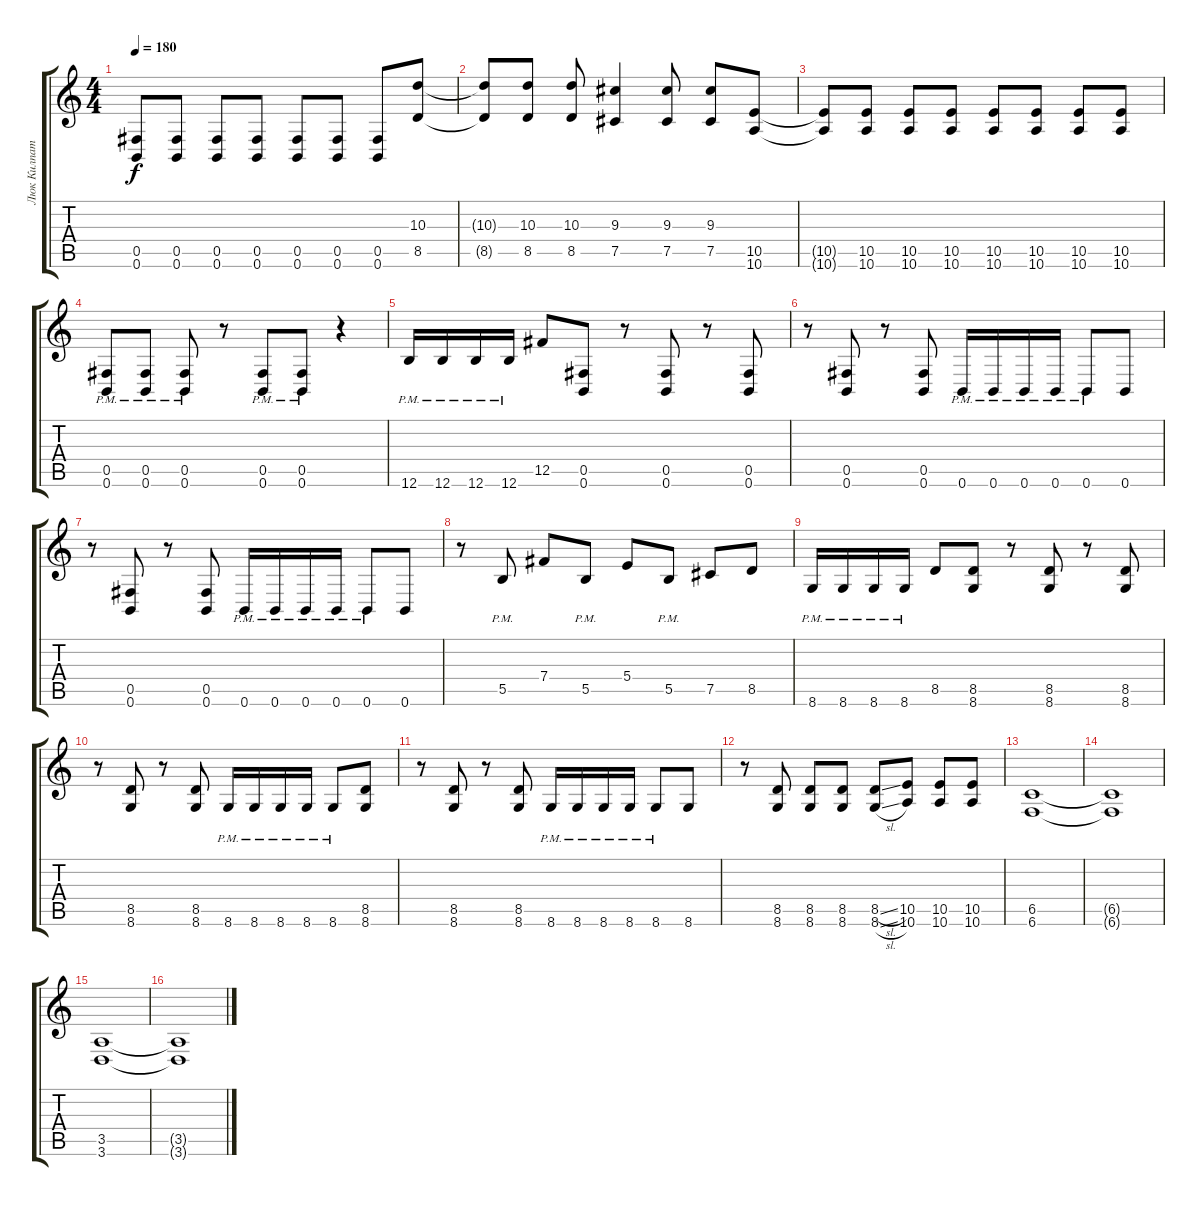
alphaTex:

\track ("Люк Килпатрик" "Люк Килпат") {instrument distortionguitar}
\staff {score tabs}
\tuning (Db4 Ab3 E3 B2 Gb2 B1) {hide}
\ts (4 4)
\tempo 180
\clef g2
\ks c
(0.5{t} 0.6{t}).8{dy f} (0.5 0.6).8 (0.5 0.6).8 (0.5 0.6).8 (0.5 0.6).8 (0.5 0.6).8 (0.5 0.6).8 (10.3 8.5).8 |
(10.3{t} 8.5{t}).8 (10.3 8.5).8 (10.3 8.5).8 (9.3 7.5).4 (9.3 7.5).8 (9.3 7.5).8 (10.5 10.6).8 |
(10.5{t} 10.6{t}).8 (10.5 10.6).8 (10.5 10.6).8 (10.5 10.6).8 (10.5 10.6).8 (10.5 10.6).8 (10.5 10.6).8 (10.5 10.6).8 |
(0.5{pm} 0.6{pm}).8 (0.5{pm} 0.6{pm}).8 (0.5{pm} 0.6{pm}).8 r.8 (0.5{pm} 0.6{pm}).8 (0.5{pm} 0.6{pm}).8 r.4 |
12.6{pm}.16 12.6{pm}.16 12.6{pm}.16 12.6{pm}.16 12.5.8 (0.5 0.6).8 r.8 (0.5 0.6).8 r.8 (0.5 0.6).8 |
r.8 (0.5 0.6).8 r.8 (0.5 0.6).8 0.6{pm}.16 0.6{pm}.16 0.6{pm}.16 0.6{pm}.16 0.6{pm}.8 0.6.8 |
r.8 (0.5 0.6).8 r.8 (0.5 0.6).8 0.6{pm}.16 0.6{pm}.16 0.6{pm}.16 0.6{pm}.16 0.6{pm}.8 0.6.8 |
r.8 5.5{pm}.8 7.4.8 5.5{pm}.8 5.4.8 5.5{pm}.8 7.5.8 8.5.8 |
8.6{pm}.16 8.6{pm}.16 8.6{pm}.16 8.6{pm}.16 8.5.8 (8.5 8.6).8 r.8 (8.5 8.6).8 r.8 (8.5 8.6).8 |
r.8 (8.5 8.6).8 r.8 (8.5 8.6).8 8.6{pm}.16 8.6{pm}.16 8.6{pm}.16 8.6{pm}.16 8.6{pm}.8 (8.5 8.6).8 |
r.8 (8.5 8.6).8 r.8 (8.5 8.6).8 8.6{pm}.16 8.6{pm}.16 8.6{pm}.16 8.6{pm}.16 8.6{pm}.8 8.6.8 |
r.8 (8.5 8.6).8 (8.5 8.6).8 (8.5 8.6).8 (8.5{sl} 8.6{sl}).8 (10.5 10.6).8 (10.5 10.6).8 (10.5 10.6).8 |
(6.5 6.6).1 |
(6.5{t} 6.6{t}).1 |
(3.5 3.6).1 |
(3.5{t} 3.6{t}).1
